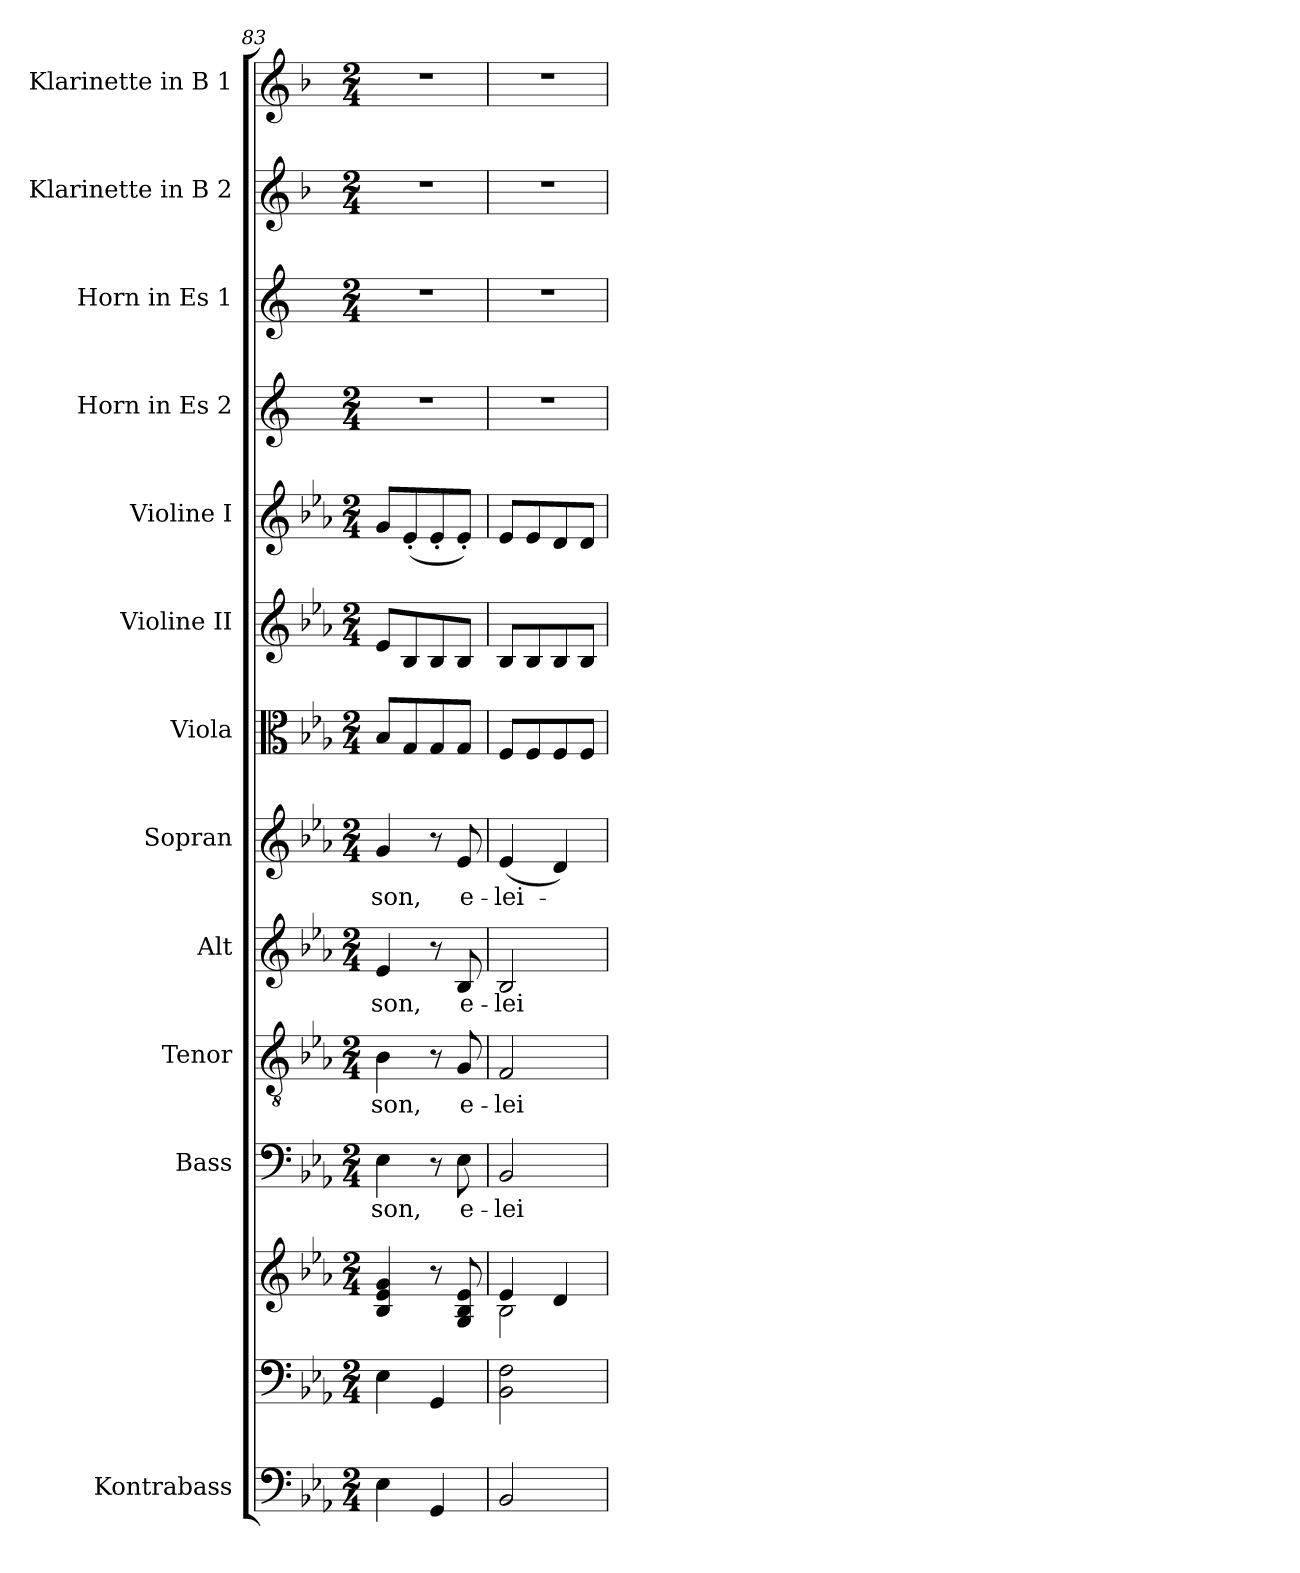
**kern	**kern	**kern	**kern	**text	**kern	**text	**kern	**text	**kern	**text	**kern	**kern	**kern	**kern	**kern	**kern	**kern
*part13	*part12	*part12	*part11	*part11	*part10	*part10	*part9	*part9	*part8	*part8	*part7	*part6	*part5	*part4	*part3	*part2	*part1
*staff14	*staff13	*staff12	*staff11	*staff11	*staff10	*staff10	*staff9	*staff9	*staff8	*staff8	*staff7	*staff6	*staff5	*staff4	*staff3	*staff2	*staff1
*I"Kontrabass	*	*	*I"Bass	*	*I"Tenor	*	*I"Alt	*	*I"Sopran	*	*I"Viola	*I"Violine II	*I"Violine I	*I"Horn in Es 2	*I"Horn in Es 1	*I"Klarinette in B 2	*I"Klarinette in B 1
*I'Kb.	*	*	*I'B	*	*I'T	*	*I'A	*	*I'S	*	*I'Vla.	*I'Vl. II	*I'Vl. I	*I'Hrn. 2	*I'Hrn. 1	*	*
*clefF4	*clefF4	*clefG2	*clefF4	*	*clefGv2	*	*clefG2	*	*clefG2	*	*clefC3	*clefG2	*clefG2	*clefG2	*clefG2	*clefG2	*clefG2
*ITrd7c12	*	*	*	*	*	*	*	*	*	*	*	*	*	*ITrd5c9	*ITrd5c9	*ITrd1c2	*ITrd1c2
*k[b-e-a-]	*k[b-e-a-]	*k[b-e-a-]	*k[b-e-a-]	*	*k[b-e-a-]	*	*k[b-e-a-]	*	*k[b-e-a-]	*	*k[b-e-a-]	*k[b-e-a-]	*k[b-e-a-]	*k[b-e-a-]	*k[b-e-a-]	*k[b-e-a-]	*k[b-e-a-]
*E-:	*E-:	*E-:	*E-:	*	*E-:	*	*E-:	*	*E-:	*	*E-:	*E-:	*E-:	*E-:	*E-:	*E-:	*E-:
*M2/4	*M2/4	*M2/4	*M2/4	*	*M2/4	*	*M2/4	*	*M2/4	*	*M2/4	*M2/4	*M2/4	*M2/4	*M2/4	*M2/4	*M2/4
=83	=83	=83	=83	=83	=83	=83	=83	=83	=83	=83	=83	=83	=83	=83	=83	=83	=83
!	!	!	!	!LO:LY:b	!	!LO:LY:b	!	!LO:LY:b	!	!LO:LY:b	!	!	!	!	!	!	!
4EE-\	4E-\	4B-/ 4e-/ 4g/	4E-\	-son,	4B-\	-son,	4e-/	-son,	4g/	-son,	8B-/L	8e-/L	8g/L	2r	2r	2r	2r
.	.	.	.	.	.	.	.	.	.	.	8G/	8B-/	(<8e-'</	.	.	.	.
4GGG/	4GG/	8r	8r	.	8r	.	8r	.	8r	.	8G/	8B-/	8e-'</	.	.	.	.
!	!	!	!	!LO:LY:b	!	!LO:LY:b	!	!LO:LY:b	!	!LO:LY:b	!	!	!	!	!	!	!
.	.	8G/ 8B-/ 8e-/	8E-\	e-	8G/	e-	8B-/	e-	8e-/	e-	8G/J	8B-/J	8e-'</J)	.	.	.	.
=84	=84	=84	=84	=84	=84	=84	=84	=84	=84	=84	=84	=84	=84	=84	=84	=84	=84
*	*	*^	*	*	*	*	*	*	*	*	*	*	*	*	*	*	*
!	!	!	!	!	!LO:LY:b	!	!LO:LY:b	!	!LO:LY:b	!	!LO:LY:b	!	!	!	!	!	!	!
2BBB-/	2BB-\ 2F\	4e-/	2B-\	2BB-/	-lei-	2F/	-lei-	2B-/	-lei-	(<4e-/	-lei-	8F/L	8B-/L	8e-/L	2r	2r	2r	2r
.	.	.	.	.	.	.	.	.	.	.	.	8F/	8B-/	8e-/	.	.	.	.
.	.	4d/	.	.	.	.	.	.	.	4d/)	.	8F/	8B-/	8d/	.	.	.	.
.	.	.	.	.	.	.	.	.	.	.	.	8F/J	8B-/J	8d/J	.	.	.	.
*	*	*v	*v	*	*	*	*	*	*	*	*	*	*	*	*	*	*	*
=	=	=	=	=	=	=	=	=	=	=	=	=	=	=	=	=	=
*-	*-	*-	*-	*-	*-	*-	*-	*-	*-	*-	*-	*-	*-	*-	*-	*-	*-
